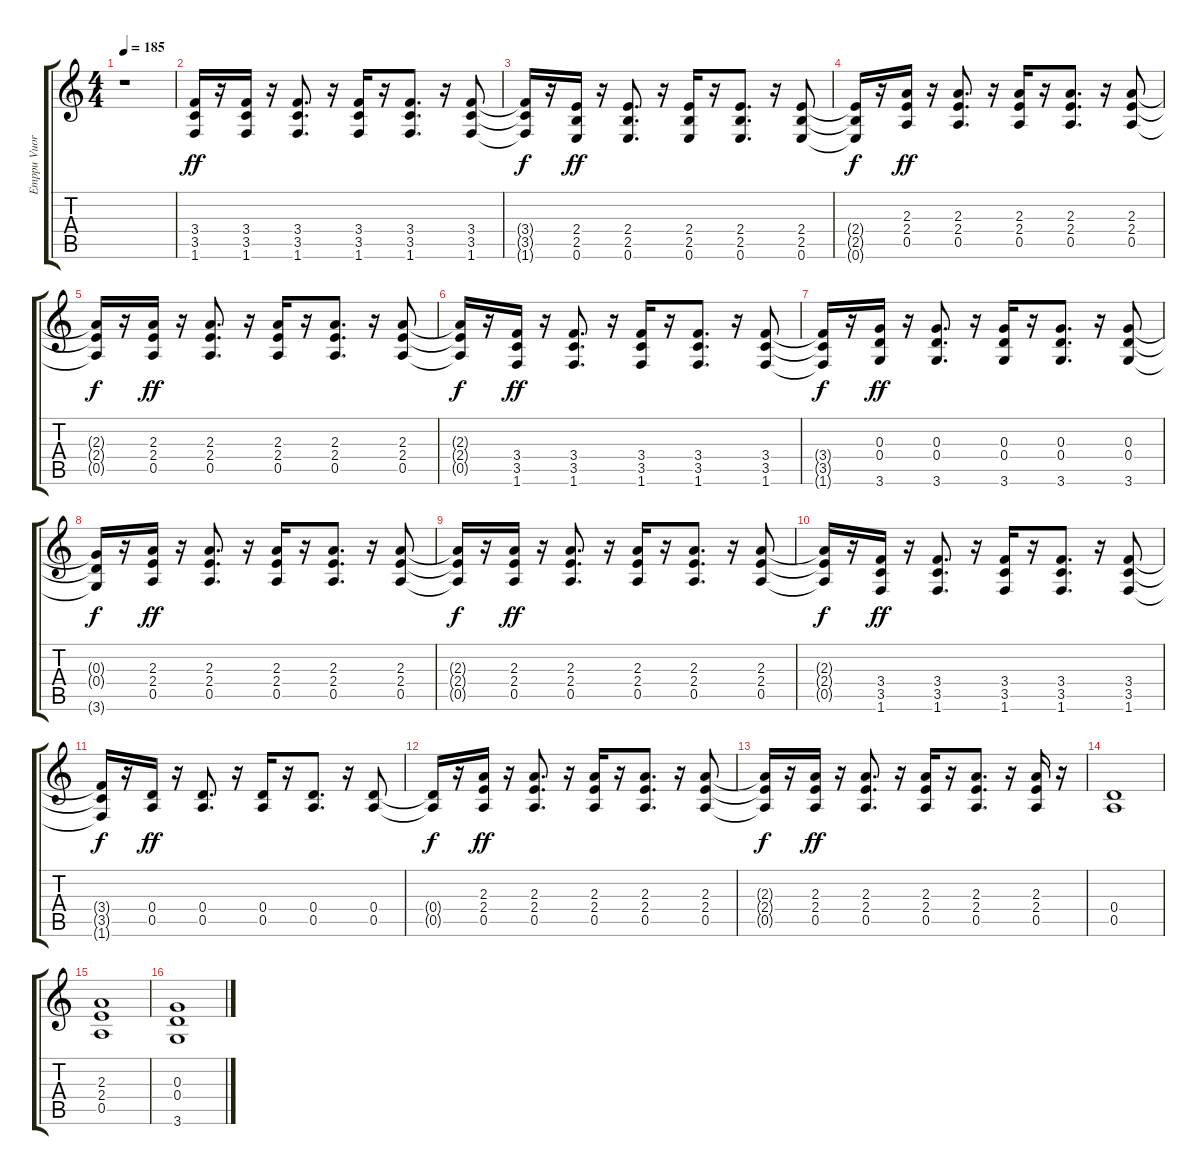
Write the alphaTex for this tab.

\track ("Emppu Vuorinen" "Emppu Vuor") {instrument distortionguitar}
\staff {score tabs}
\tuning (E4 B3 G3 D3 A2 E2) {hide}
\ts (4 4)
\tempo 185
\clef g2
\ks c
r.1{dy ff} |
(3.4 3.5 1.6).16 r.16 (3.4 3.5 1.6).16 r.16 (3.4 3.5 1.6).8{d} r.16 (3.4 3.5 1.6).16 r.16 (3.4 3.5 1.6).8{d} r.16 (3.4 3.5 1.6).8 |
(3.4{t} 3.5{t} 1.6{t}).16{dy f} r.16 (2.4 2.5 0.6).16{dy ff} r.16 (2.4 2.5 0.6).8{d} r.16 (2.4 2.5 0.6).16 r.16 (2.4 2.5 0.6).8{d} r.16 (2.4 2.5 0.6).8 |
(2.4{t} 2.5{t} 0.6{t}).16{dy f} r.16 (2.3 2.4 0.5).16{dy ff} r.16 (2.3 2.4 0.5).8{d} r.16 (2.3 2.4 0.5).16 r.16 (2.3 2.4 0.5).8{d} r.16 (2.3 2.4 0.5).8 |
(2.3{t} 2.4{t} 0.5{t}).16{dy f} r.16 (2.3 2.4 0.5).16{dy ff} r.16 (2.3 2.4 0.5).8{d} r.16 (2.3 2.4 0.5).16 r.16 (2.3 2.4 0.5).8{d} r.16 (2.3 2.4 0.5).8 |
(2.3{t} 2.4{t} 0.5{t}).16{dy f} r.16 (3.4 3.5 1.6).16{dy ff} r.16 (3.4 3.5 1.6).8{d} r.16 (3.4 3.5 1.6).16 r.16 (3.4 3.5 1.6).8{d} r.16 (3.4 3.5 1.6).8 |
(3.4{t} 3.5{t} 1.6{t}).16{dy f} r.16 (0.3 0.4 3.6).16{dy ff} r.16 (0.3 0.4 3.6).8{d} r.16 (0.3 0.4 3.6).16 r.16 (0.3 0.4 3.6).8{d} r.16 (0.3 0.4 3.6).8 |
(0.3{t} 0.4{t} 3.6{t}).16{dy f} r.16 (2.3 2.4 0.5).16{dy ff} r.16 (2.3 2.4 0.5).8{d} r.16 (2.3 2.4 0.5).16 r.16 (2.3 2.4 0.5).8{d} r.16 (2.3 2.4 0.5).8 |
(2.3{t} 2.4{t} 0.5{t}).16{dy f} r.16 (2.3 2.4 0.5).16{dy ff} r.16 (2.3 2.4 0.5).8{d} r.16 (2.3 2.4 0.5).16 r.16 (2.3 2.4 0.5).8{d} r.16 (2.3 2.4 0.5).8 |
(2.3{t} 2.4{t} 0.5{t}).16{dy f} r.16 (3.4 3.5 1.6).16{dy ff} r.16 (3.4 3.5 1.6).8{d} r.16 (3.4 3.5 1.6).16 r.16 (3.4 3.5 1.6).8{d} r.16 (3.4 3.5 1.6).8 |
(3.4{t} 3.5{t} 1.6{t}).16{dy f} r.16 (0.4 0.5).16{dy ff} r.16 (0.4 0.5).8{d} r.16 (0.4 0.5).16 r.16 (0.4 0.5).8{d} r.16 (0.4 0.5).8 |
(0.4{t} 0.5{t}).16{dy f} r.16 (2.3 2.4 0.5).16{dy ff} r.16 (2.3 2.4 0.5).8{d} r.16 (2.3 2.4 0.5).16 r.16 (2.3 2.4 0.5).8{d} r.16 (2.3 2.4 0.5).8 |
(2.3{t} 2.4{t} 0.5{t}).16{dy f} r.16 (2.3 2.4 0.5).16{dy ff} r.16 (2.3 2.4 0.5).8{d} r.16 (2.3 2.4 0.5).16 r.16 (2.3 2.4 0.5).8{d} r.16 (2.3 2.4 0.5).16 r.16 |
(0.4 0.5).1 |
(2.3 2.4 0.5).1 |
(0.3 0.4 3.6).1
